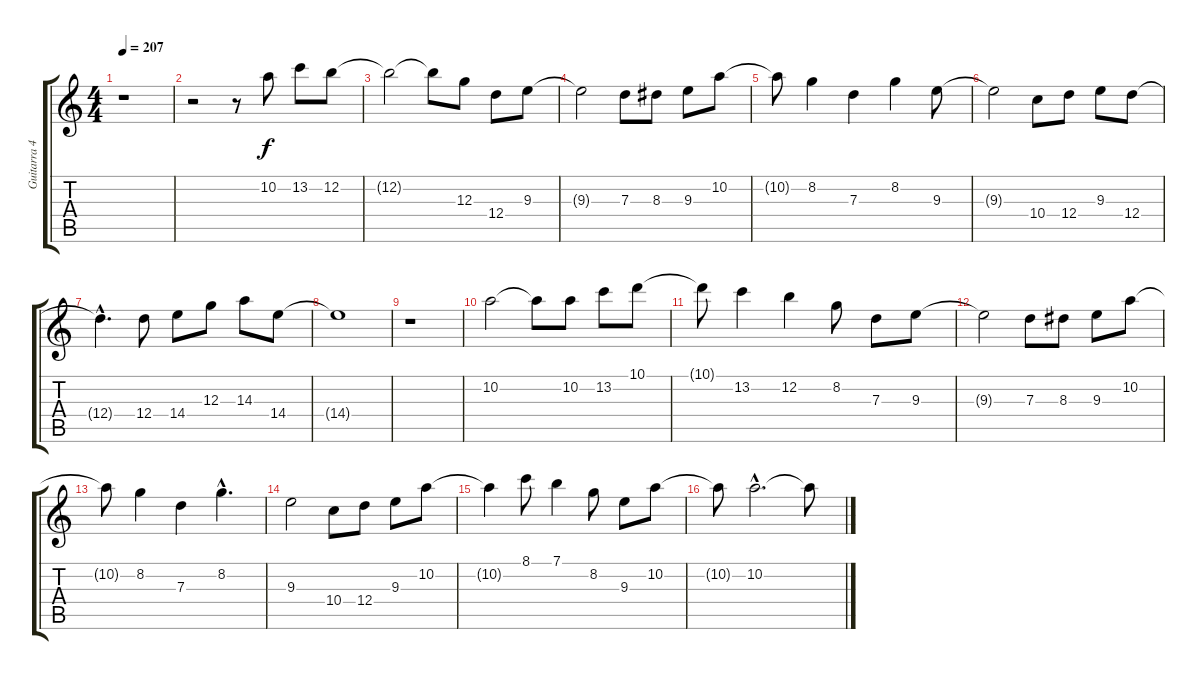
\track ("Guitarra 4" "Guitarra 4") {instrument overdrivenguitar}
\staff {score tabs}
\tuning (E4 B3 G3 D3 A2 E2) {hide}
\ts (4 4)
\tempo 207
\clef g2
\ks c
r.1{dy f} |
r.2 r.8 10.2.8 13.2.8 12.2.8 |
12.2{t}.2 12.2{t}.8 12.3.8 12.4.8 9.3.8 |
9.3{t}.2 7.3.8 8.3.8 9.3.8 10.2.8 |
10.2{t}.8 8.2.4 7.3.4 8.2.4 9.3.8 |
9.3{t}.2 10.4.8 12.4.8 9.3.8 12.4.8 |
12.4{hac t}.4{d} 12.4.8 14.4.8 12.3.8 14.3.8 14.4.8 |
14.4{t}.1 |
r.1 |
10.2.2 10.2{t}.8 10.2.8 13.2.8 10.1.8 |
10.1{t}.8 13.2.4 12.2.4 8.2.8 7.3.8 9.3.8 |
9.3{t}.2 7.3.8 8.3.8 9.3.8 10.2.8 |
10.2{t}.8 8.2.4 7.3.4 8.2{hac}.4{d} |
9.3.2 10.4.8 12.4.8 9.3.8 10.2.8 |
10.2{t}.4 8.1.8 7.1.4 8.2.8 9.3.8 10.2.8 |
10.2{t}.8 10.2{hac}.2{d} 10.2{t}.8
